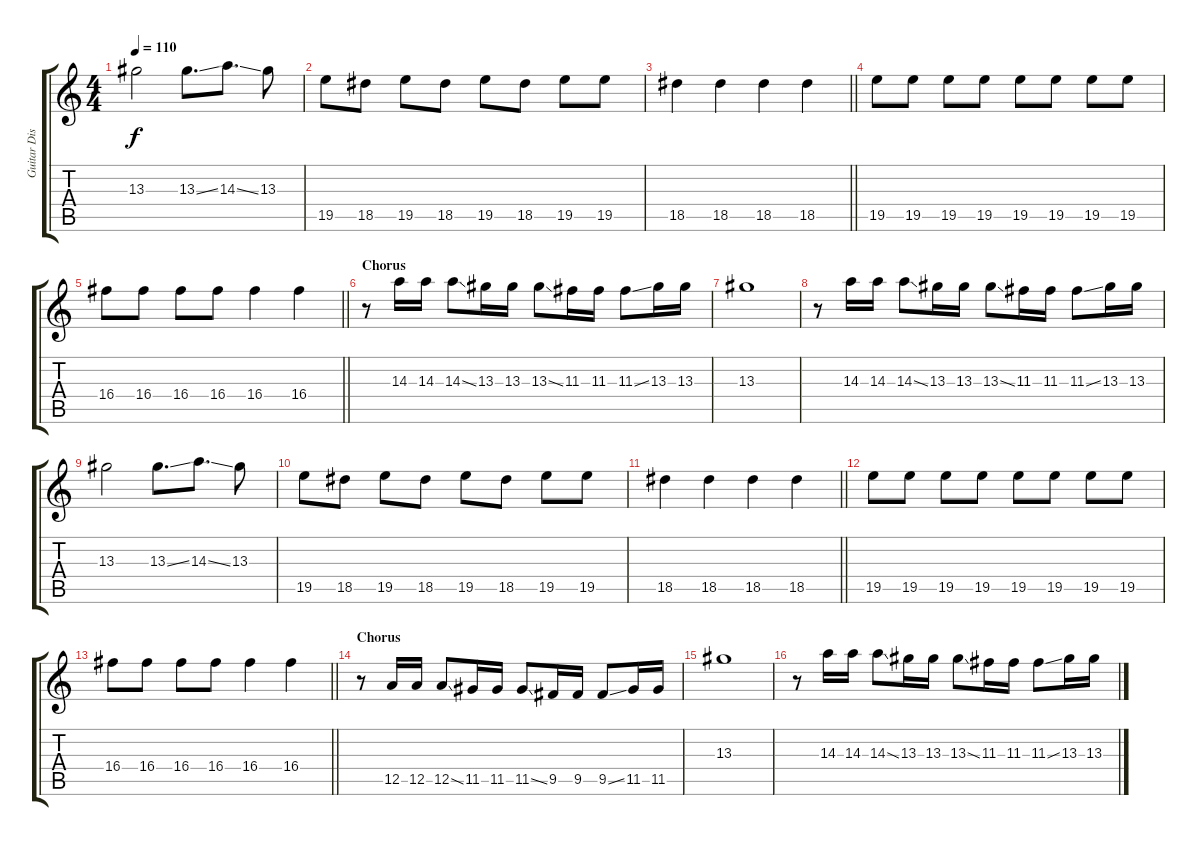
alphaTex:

\track ("Guitar Distorsi" "Guitar Dis") {instrument overdrivenguitar}
\staff {score tabs}
\tuning (E4 B3 G3 D3 A2 E2) {hide}
\ts (4 4)
\tempo 110
\clef g2
\ks c
13.3.2{dy f} 13.3{ss}.8{d} 14.3{ss}.8{d} 13.3.8 |
19.5.8 18.5.8 19.5.8 18.5.8 19.5.8 18.5.8 19.5.8 19.5.8 |
\barLineRight lightlight
18.5.4 18.5.4 18.5.4 18.5.4 |
19.5.8 19.5.8 19.5.8 19.5.8 19.5.8 19.5.8 19.5.8 19.5.8 |
\barLineRight lightlight
16.4.8 16.4.8 16.4.8 16.4.8 16.4.4 16.4.4 |
\section ("" "Chorus")
r.8 14.3.16 14.3.16 14.3{ss}.8 13.3.16 13.3.16 13.3{ss}.8 11.3.16 11.3.16 11.3{ss}.8 13.3.16 13.3.16 |
13.3.1 |
r.8 14.3.16 14.3.16 14.3{ss}.8 13.3.16 13.3.16 13.3{ss}.8 11.3.16 11.3.16 11.3{ss}.8 13.3.16 13.3.16 |
13.3.2 13.3{ss}.8{d} 14.3{ss}.8{d} 13.3.8 |
19.5.8 18.5.8 19.5.8 18.5.8 19.5.8 18.5.8 19.5.8 19.5.8 |
\barLineRight lightlight
18.5.4 18.5.4 18.5.4 18.5.4 |
19.5.8 19.5.8 19.5.8 19.5.8 19.5.8 19.5.8 19.5.8 19.5.8 |
\barLineRight lightlight
16.4.8 16.4.8 16.4.8 16.4.8 16.4.4 16.4.4 |
\section ("" "Chorus")
r.8 12.5.16 12.5.16 12.5{ss}.8 11.5.16 11.5.16 11.5{ss}.8 9.5.16 9.5.16 9.5{ss}.8 11.5.16 11.5.16 |
13.3.1 |
r.8 14.3.16 14.3.16 14.3{ss}.8 13.3.16 13.3.16 13.3{ss}.8 11.3.16 11.3.16 11.3{ss}.8 13.3.16 13.3.16
